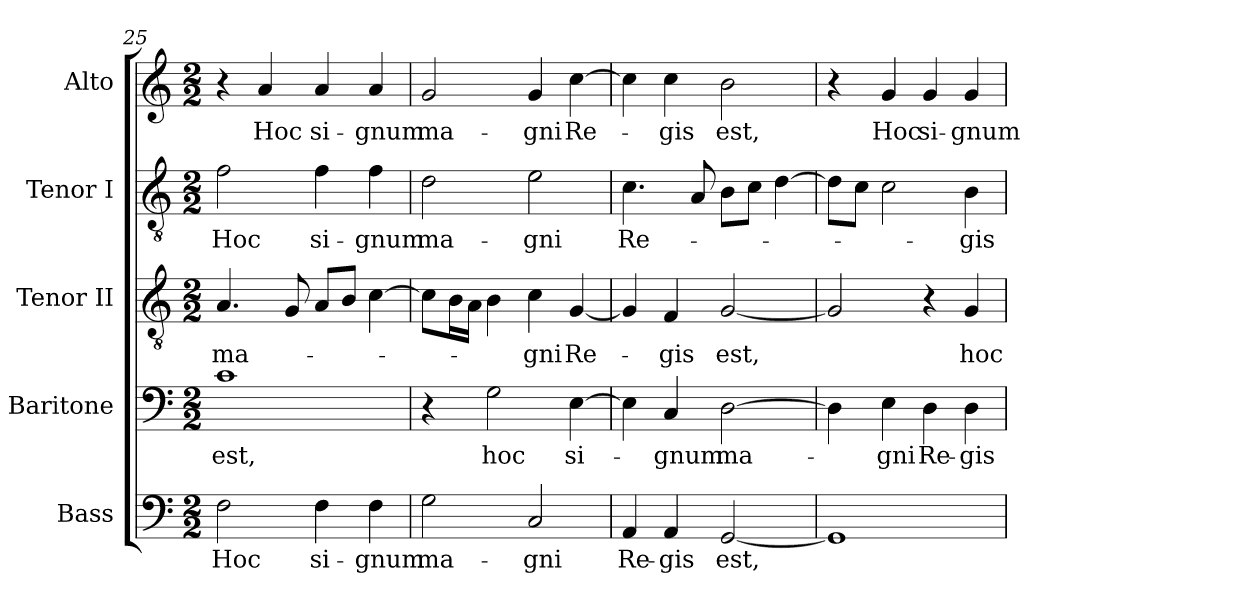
**kern	**text	**kern	**text	**kern	**text	**kern	**text	**kern	**text
*part5	*part5	*part4	*part4	*part3	*part3	*part2	*part2	*part1	*part1
*staff5	*staff5	*staff4	*staff4	*staff3	*staff3	*staff2	*staff2	*staff1	*staff1
*I"Bass	*	*I"Baritone	*	*I"Tenor II	*	*I"Tenor I	*	*I"Alto	*
*	*	*I'B.	*	*I'T. II	*	*I'T.	*	*I'A.	*
*clefF4	*	*clefF4	*	*clefGv2	*	*clefGv2	*	*clefG2	*
*	*	*	*	*ITrd7c12	*	*ITrd7c12	*	*	*
*k[]	*	*k[]	*	*k[]	*	*k[]	*	*k[]	*
*C:	*	*C:	*	*C:	*	*C:	*	*C:	*
*M2/2	*	*M2/2	*	*M2/2	*	*M2/2	*	*M2/2	*
=25	=25	=25	=25	=25	=25	=25	=25	=25	=25
!	!LO:LY:b:color=#000000	!	!	!	!	!	!	!	!
!	!	!	!LO:LY:b:color=#000000	!	!	!	!	!	!
!	!	!	!	!	!LO:LY:b:color=#000000	!	!	!	!
!	!	!	!	!	!	!	!LO:LY:b:color=#000000	!	!
2Fi\	Hoc	1ci	est,	4.AAi/	ma-	2Fi\	Hoc	4r	.
!	!	!	!	!	!	!	!	!	!LO:LY:b:color=#000000
.	.	.	.	.	.	.	.	4ai/	Hoc
.	.	.	.	8GGi/	.	.	.	.	.
!	!LO:LY:b:color=#000000	!	!	!	!	!	!	!	!
!	!	!	!	!	!	!	!LO:LY:b:color=#000000	!	!
!	!	!	!	!	!	!	!	!	!LO:LY:b:color=#000000
4Fi\	si-	.	.	8AAi/L	.	4Fi\	si-	4ai/	si-
.	.	.	.	8BBi/J	.	.	.	.	.
!	!LO:LY:b:color=#000000	!	!	!	!	!	!	!	!
!	!	!	!	!	!	!	!LO:LY:b:color=#000000	!	!
!	!	!	!	!	!	!	!	!	!LO:LY:b:color=#000000
4Fi\	-gnum	.	.	[>4Ci\	.	4Fi\	-gnum	4ai/	-gnum
=26	=26	=26	=26	=26	=26	=26	=26	=26	=26
!	!LO:LY:b:color=#000000	!	!	!	!	!	!	!	!
!	!	!	!	!	!	!	!LO:LY:b:color=#000000	!	!
!	!	!	!	!	!	!	!	!	!LO:LY:b:color=#000000
2Gi\	ma-	4r	.	8Ci\L]	.	2Di\	ma-	2gi/	ma-
.	.	.	.	16BBi\L	.	.	.	.	.
.	.	.	.	16AAi\JJ	.	.	.	.	.
!	!	!	!LO:LY:b:color=#000000	!	!	!	!	!	!
.	.	2Gi\	hoc	4BBi\	.	.	.	.	.
!	!LO:LY:b:color=#000000	!	!	!	!	!	!	!	!
!	!	!	!	!	!LO:LY:b:color=#000000	!	!	!	!
!	!	!	!	!	!	!	!LO:LY:b:color=#000000	!	!
!	!	!	!	!	!	!	!	!	!LO:LY:b:color=#000000
2Ci/	-gni	.	.	4Ci\	-gni	2Ei\	-gni	4gi/	-gni
!	!	!	!LO:LY:b:color=#000000	!	!	!	!	!	!
!	!	!	!	!	!LO:LY:b:color=#000000	!	!	!	!
!	!	!	!	!	!	!	!	!	!LO:LY:b:color=#000000
.	.	[>4Ei\	si-	[<4GGi/	Re-	.	.	[>4cci\	Re-
=27	=27	=27	=27	=27	=27	=27	=27	=27	=27
!	!LO:LY:b:color=#000000	!	!	!	!	!	!	!	!
!	!	!	!	!	!	!	!LO:LY:b:color=#000000	!	!
4AAi/	Re-	4Ei\]	.	4GGi/]	.	4.Ci\	Re-	4cci\]	.
!	!LO:LY:b:color=#000000	!	!	!	!	!	!	!	!
!	!	!	!LO:LY:b:color=#000000	!	!	!	!	!	!
!	!	!	!	!	!LO:LY:b:color=#000000	!	!	!	!
!	!	!	!	!	!	!	!	!	!LO:LY:b:color=#000000
4AAi/	-gis	4Ci/	-gnum	4FFi/	-gis	.	.	4cci\	-gis
.	.	.	.	.	.	8AAi/	.	.	.
!	!LO:LY:b:color=#000000	!	!	!	!	!	!	!	!
!	!	!	!LO:LY:b:color=#000000	!	!	!	!	!	!
!	!	!	!	!	!LO:LY:b:color=#000000	!	!	!	!
!	!	!	!	!	!	!	!	!	!LO:LY:b:color=#000000
[<2GGi/	est,	[>2Di\	ma-	[<2GGi/	est,	8BBi\L	.	2bi\	est,
.	.	.	.	.	.	8Ci\J	.	.	.
.	.	.	.	.	.	[>4Di\	.	.	.
=28	=28	=28	=28	=28	=28	=28	=28	=28	=28
1GGi]	.	4Di\]	.	2GGi/]	.	8Di\L]	.	4r	.
.	.	.	.	.	.	8Ci\J	.	.	.
!	!	!	!LO:LY:b:color=#000000	!	!	!	!	!	!
!	!	!	!	!	!	!	!	!	!LO:LY:b:color=#000000
.	.	4Ei\	-gni	.	.	2Ci\	.	4gi/	Hoc
!	!	!	!LO:LY:b:color=#000000	!	!	!	!	!	!
!	!	!	!	!	!	!	!	!	!LO:LY:b:color=#000000
.	.	4Di\	Re-	4r	.	.	.	4gi/	si-
!	!	!	!LO:LY:b:color=#000000	!	!	!	!	!	!
!	!	!	!	!	!LO:LY:b:color=#000000	!	!	!	!
!	!	!	!	!	!	!	!LO:LY:b:color=#000000	!	!
!	!	!	!	!	!	!	!	!	!LO:LY:b:color=#000000
.	.	4Di\	-gis	4GGi/	hoc	4BBi\	-gis	4gi/	-gnum
=	=	=	=	=	=	=	=	=	=
*-	*-	*-	*-	*-	*-	*-	*-	*-	*-
